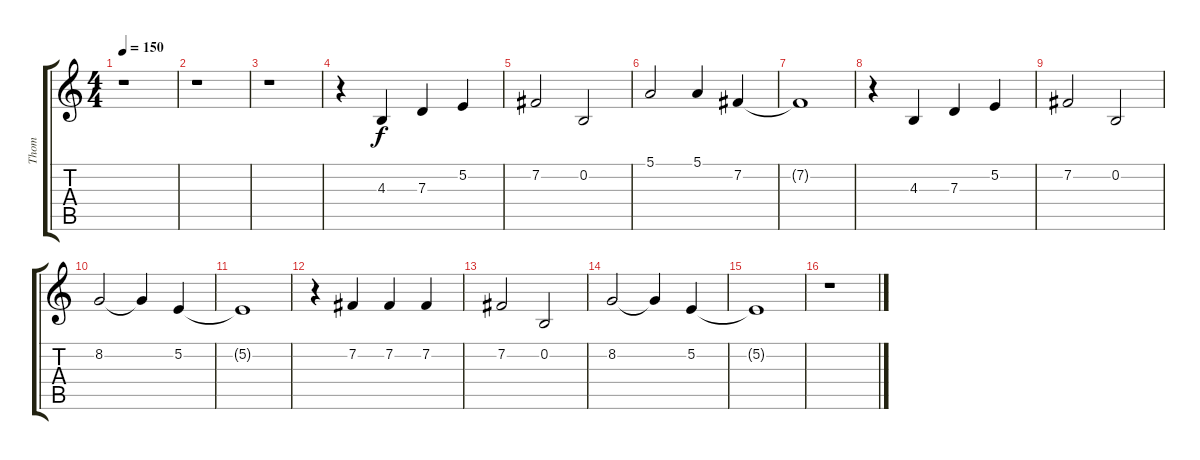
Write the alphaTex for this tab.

\track ("Thom" "Thom") {instrument synthvoice}
\staff {score tabs}
\tuning (E4 B3 G3 D3 A2 E2) {hide}
\ts (4 4)
\tempo 150
\clef g2
\ks c
r.1{dy f} |
r.1 |
r.1 |
r.4 4.3.4 7.3.4 5.2.4 |
7.2.2 0.2.2 |
5.1.2 5.1.4 7.2.4 |
7.2{t}.1 |
r.4 4.3.4 7.3.4 5.2.4 |
7.2.2 0.2.2 |
8.2.2 8.2{t}.4 5.2.4 |
5.2{t}.1 |
r.4 7.2.4 7.2.4 7.2.4 |
7.2.2 0.2.2 |
8.2.2 8.2{t}.4 5.2.4 |
5.2{t}.1 |
r.1
